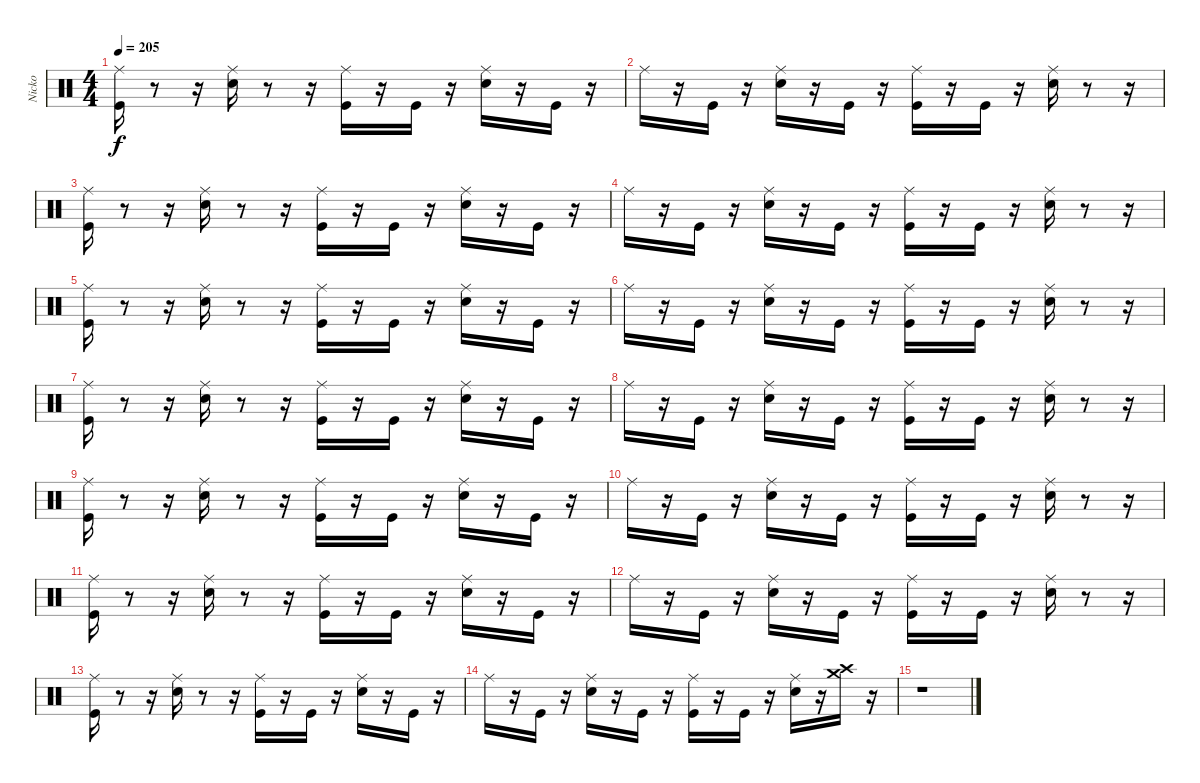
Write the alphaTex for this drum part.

\track ("Nicko" "Nicko") {instrument percussion}
\staff {score}
\articulation defaults
\ts (4 4)
\tempo 205
\clef neutral
\ks c
("Ride (middle)" "Kick (hit)").16{dy f} r.8 r.16 ("Ride (middle)" "Snare (hit) 2").16 r.8 r.16 ("Ride (middle)" "Kick (hit)").16 r.16 "Kick (hit)".16 r.16 ("Ride (middle)" "Snare (hit) 2").16 r.16 "Kick (hit)".16 r.16 |
"Ride (middle)".16 r.16 "Kick (hit)".16 r.16 ("Ride (middle)" "Snare (hit) 2").16 r.16 "Kick (hit)".16 r.16 ("Ride (middle)" "Kick (hit)").16 r.16 "Kick (hit)".16 r.16 ("Ride (middle)" "Snare (hit) 2").16 r.8 r.16 |
("Ride (middle)" "Kick (hit)").16 r.8 r.16 ("Ride (middle)" "Snare (hit) 2").16 r.8 r.16 ("Ride (middle)" "Kick (hit)").16 r.16 "Kick (hit)".16 r.16 ("Ride (middle)" "Snare (hit) 2").16 r.16 "Kick (hit)".16 r.16 |
"Ride (middle)".16 r.16 "Kick (hit)".16 r.16 ("Ride (middle)" "Snare (hit) 2").16 r.16 "Kick (hit)".16 r.16 ("Ride (middle)" "Kick (hit)").16 r.16 "Kick (hit)".16 r.16 ("Ride (middle)" "Snare (hit) 2").16 r.8 r.16 |
("Ride (middle)" "Kick (hit)").16 r.8 r.16 ("Ride (middle)" "Snare (hit) 2").16 r.8 r.16 ("Ride (middle)" "Kick (hit)").16 r.16 "Kick (hit)".16 r.16 ("Ride (middle)" "Snare (hit) 2").16 r.16 "Kick (hit)".16 r.16 |
"Ride (middle)".16 r.16 "Kick (hit)".16 r.16 ("Ride (middle)" "Snare (hit) 2").16 r.16 "Kick (hit)".16 r.16 ("Ride (middle)" "Kick (hit)").16 r.16 "Kick (hit)".16 r.16 ("Ride (middle)" "Snare (hit) 2").16 r.8 r.16 |
("Ride (middle)" "Kick (hit)").16 r.8 r.16 ("Ride (middle)" "Snare (hit) 2").16 r.8 r.16 ("Ride (middle)" "Kick (hit)").16 r.16 "Kick (hit)".16 r.16 ("Ride (middle)" "Snare (hit) 2").16 r.16 "Kick (hit)".16 r.16 |
"Ride (middle)".16 r.16 "Kick (hit)".16 r.16 ("Ride (middle)" "Snare (hit) 2").16 r.16 "Kick (hit)".16 r.16 ("Ride (middle)" "Kick (hit)").16 r.16 "Kick (hit)".16 r.16 ("Ride (middle)" "Snare (hit) 2").16 r.8 r.16 |
("Ride (middle)" "Kick (hit)").16 r.8 r.16 ("Ride (middle)" "Snare (hit) 2").16 r.8 r.16 ("Ride (middle)" "Kick (hit)").16 r.16 "Kick (hit)".16 r.16 ("Ride (middle)" "Snare (hit) 2").16 r.16 "Kick (hit)".16 r.16 |
"Ride (middle)".16 r.16 "Kick (hit)".16 r.16 ("Ride (middle)" "Snare (hit) 2").16 r.16 "Kick (hit)".16 r.16 ("Ride (middle)" "Kick (hit)").16 r.16 "Kick (hit)".16 r.16 ("Ride (middle)" "Snare (hit) 2").16 r.8 r.16 |
("Ride (middle)" "Kick (hit)").16 r.8 r.16 ("Ride (middle)" "Snare (hit) 2").16 r.8 r.16 ("Ride (middle)" "Kick (hit)").16 r.16 "Kick (hit)".16 r.16 ("Ride (middle)" "Snare (hit) 2").16 r.16 "Kick (hit)".16 r.16 |
"Ride (middle)".16 r.16 "Kick (hit)".16 r.16 ("Ride (middle)" "Snare (hit) 2").16 r.16 "Kick (hit)".16 r.16 ("Ride (middle)" "Kick (hit)").16 r.16 "Kick (hit)".16 r.16 ("Ride (middle)" "Snare (hit) 2").16 r.8 r.16 |
("Ride (middle)" "Kick (hit)").16 r.8 r.16 ("Ride (middle)" "Snare (hit) 2").16 r.8 r.16 ("Ride (middle)" "Kick (hit)").16 r.16 "Kick (hit)".16 r.16 ("Ride (middle)" "Snare (hit) 2").16 r.16 "Kick (hit)".16 r.16 |
"Ride (middle)".16 r.16 "Kick (hit)".16 r.16 ("Ride (middle)" "Snare (hit) 2").16 r.16 "Kick (hit)".16 r.16 ("Ride (middle)" "Kick (hit)").16 r.16 "Kick (hit)".16 r.16 ("Ride (middle)" "Snare (hit) 2").16 r.16 ("Crash high (hit)" "Crash medium (hit)").16 r.16 |
r.1
